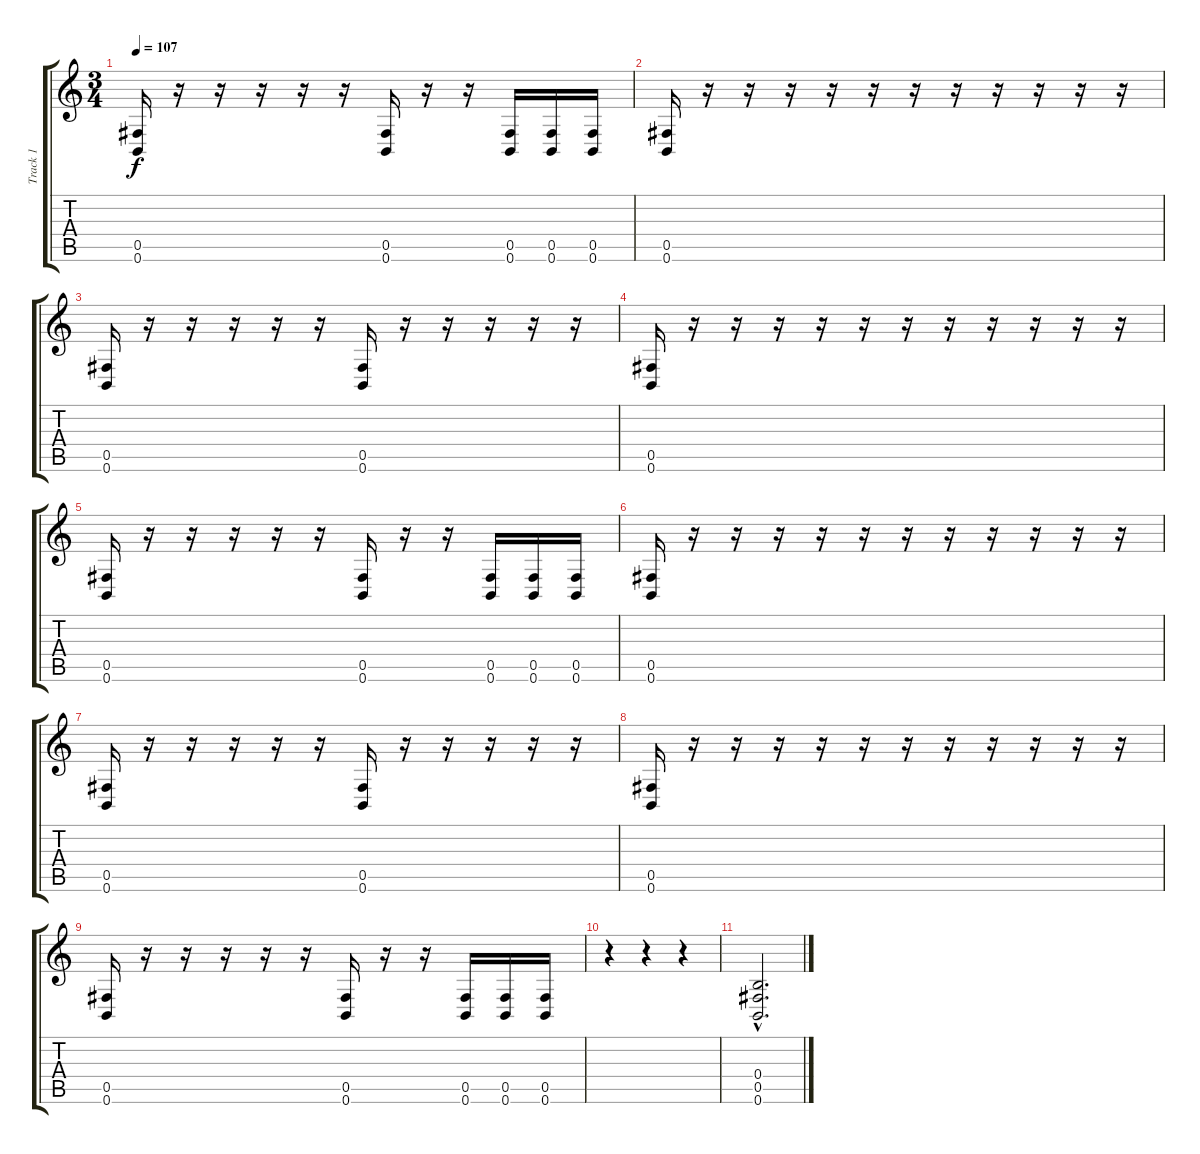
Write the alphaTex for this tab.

\track ("Track 1" "Track 1") {instrument distortionguitar}
\staff {score tabs}
\tuning (Db4 Ab3 E3 B2 Gb2 B1) {hide}
\ts (3 4)
\tempo 107
\clef g2
\ks c
(0.5 0.6).16{dy f} r.16 r.16 r.16 r.16 r.16 (0.5 0.6).16 r.16 r.16 (0.5 0.6).16 (0.5 0.6).16 (0.5 0.6).16 |
(0.5 0.6).16 r.16 r.16 r.16 r.16 r.16 r.16 r.16 r.16 r.16 r.16 r.16 |
(0.5 0.6).16 r.16 r.16 r.16 r.16 r.16 (0.5 0.6).16 r.16 r.16 r.16 r.16 r.16 |
(0.5 0.6).16 r.16 r.16 r.16 r.16 r.16 r.16 r.16 r.16 r.16 r.16 r.16 |
(0.5 0.6).16 r.16 r.16 r.16 r.16 r.16 (0.5 0.6).16 r.16 r.16 (0.5 0.6).16 (0.5 0.6).16 (0.5 0.6).16 |
(0.5 0.6).16 r.16 r.16 r.16 r.16 r.16 r.16 r.16 r.16 r.16 r.16 r.16 |
(0.5 0.6).16 r.16 r.16 r.16 r.16 r.16 (0.5 0.6).16 r.16 r.16 r.16 r.16 r.16 |
(0.5 0.6).16 r.16 r.16 r.16 r.16 r.16 r.16 r.16 r.16 r.16 r.16 r.16 |
(0.5 0.6).16 r.16 r.16 r.16 r.16 r.16 (0.5 0.6).16 r.16 r.16 (0.5 0.6).16 (0.5 0.6).16 (0.5 0.6).16 |
r.4 r.4 r.4 |
(0.4{hac} 0.5{hac} 0.6{hac}).2{d}
